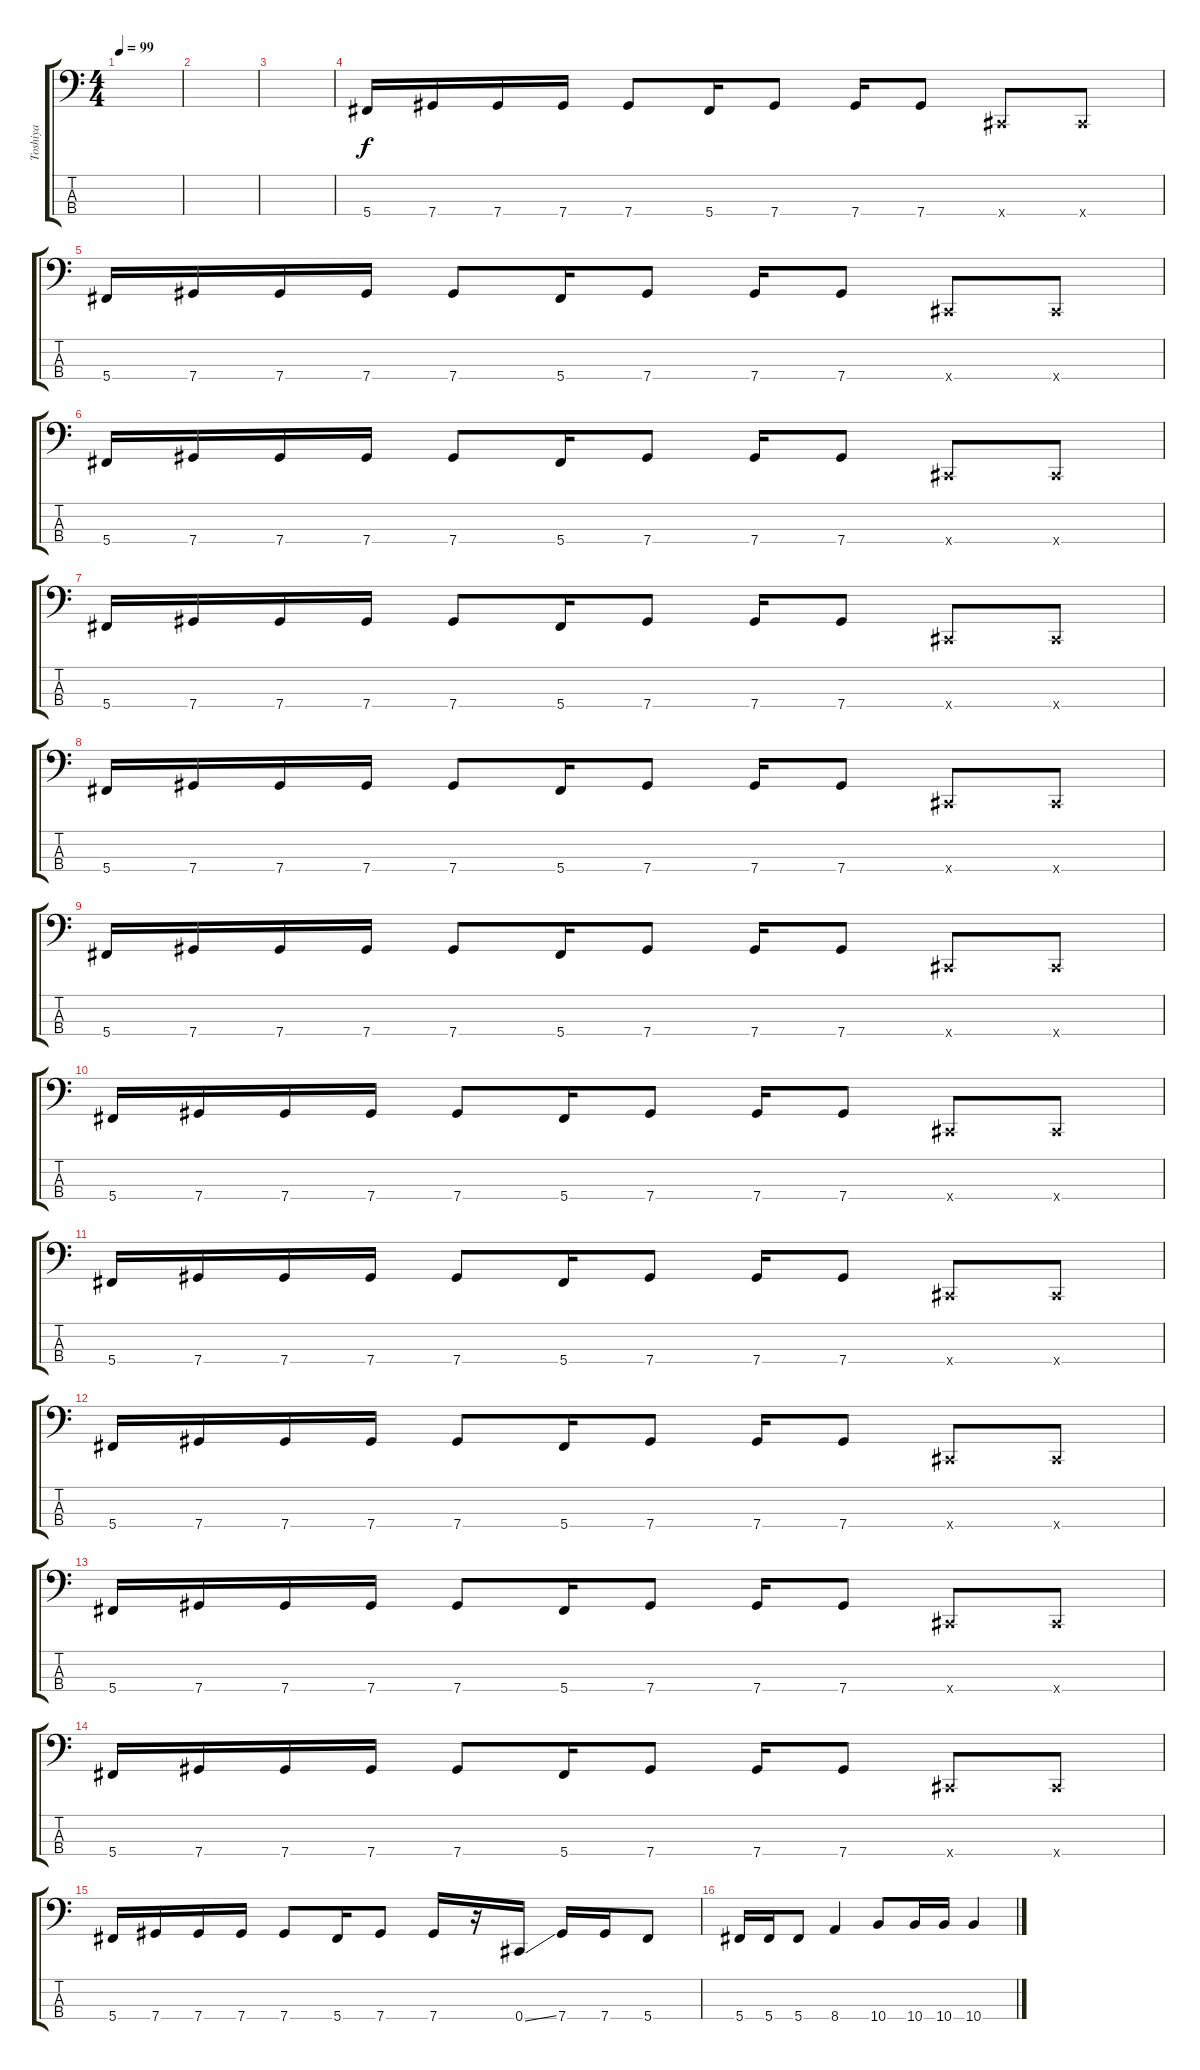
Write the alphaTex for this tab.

\track ("Toshiya" "Toshiya") {instrument electricbasspick}
\staff {score tabs}
\tuning (Gb2 Db2 Ab1 Db1) {hide}
\ts (4 4)
\tempo 99
\clef f4
\ks c
|
|
|
5.4.16 7.4.16 7.4.16 7.4.16 7.4.8 5.4.16 7.4.8 7.4.16 7.4.8 0.4{x}.8 0.4{x}.8 |
5.4.16 7.4.16 7.4.16 7.4.16 7.4.8 5.4.16 7.4.8 7.4.16 7.4.8 0.4{x}.8 0.4{x}.8 |
5.4.16 7.4.16 7.4.16 7.4.16 7.4.8 5.4.16 7.4.8 7.4.16 7.4.8 0.4{x}.8 0.4{x}.8 |
5.4.16 7.4.16 7.4.16 7.4.16 7.4.8 5.4.16 7.4.8 7.4.16 7.4.8 0.4{x}.8 0.4{x}.8 |
5.4.16 7.4.16 7.4.16 7.4.16 7.4.8 5.4.16 7.4.8 7.4.16 7.4.8 0.4{x}.8 0.4{x}.8 |
5.4.16 7.4.16 7.4.16 7.4.16 7.4.8 5.4.16 7.4.8 7.4.16 7.4.8 0.4{x}.8 0.4{x}.8 |
5.4.16 7.4.16 7.4.16 7.4.16 7.4.8 5.4.16 7.4.8 7.4.16 7.4.8 0.4{x}.8 0.4{x}.8 |
5.4.16 7.4.16 7.4.16 7.4.16 7.4.8 5.4.16 7.4.8 7.4.16 7.4.8 0.4{x}.8 0.4{x}.8 |
5.4.16 7.4.16 7.4.16 7.4.16 7.4.8 5.4.16 7.4.8 7.4.16 7.4.8 0.4{x}.8 0.4{x}.8 |
5.4.16 7.4.16 7.4.16 7.4.16 7.4.8 5.4.16 7.4.8 7.4.16 7.4.8 0.4{x}.8 0.4{x}.8 |
5.4.16 7.4.16 7.4.16 7.4.16 7.4.8 5.4.16 7.4.8 7.4.16 7.4.8 0.4{x}.8 0.4{x}.8 |
5.4.16 7.4.16 7.4.16 7.4.16 7.4.8 5.4.16 7.4.8 7.4.16 r.16 0.4{ss}.16 7.4.16 7.4.16 5.4.8 |
5.4.16 5.4.16 5.4.8 8.4.4 10.4.8 10.4.16 10.4.16 10.4.4
